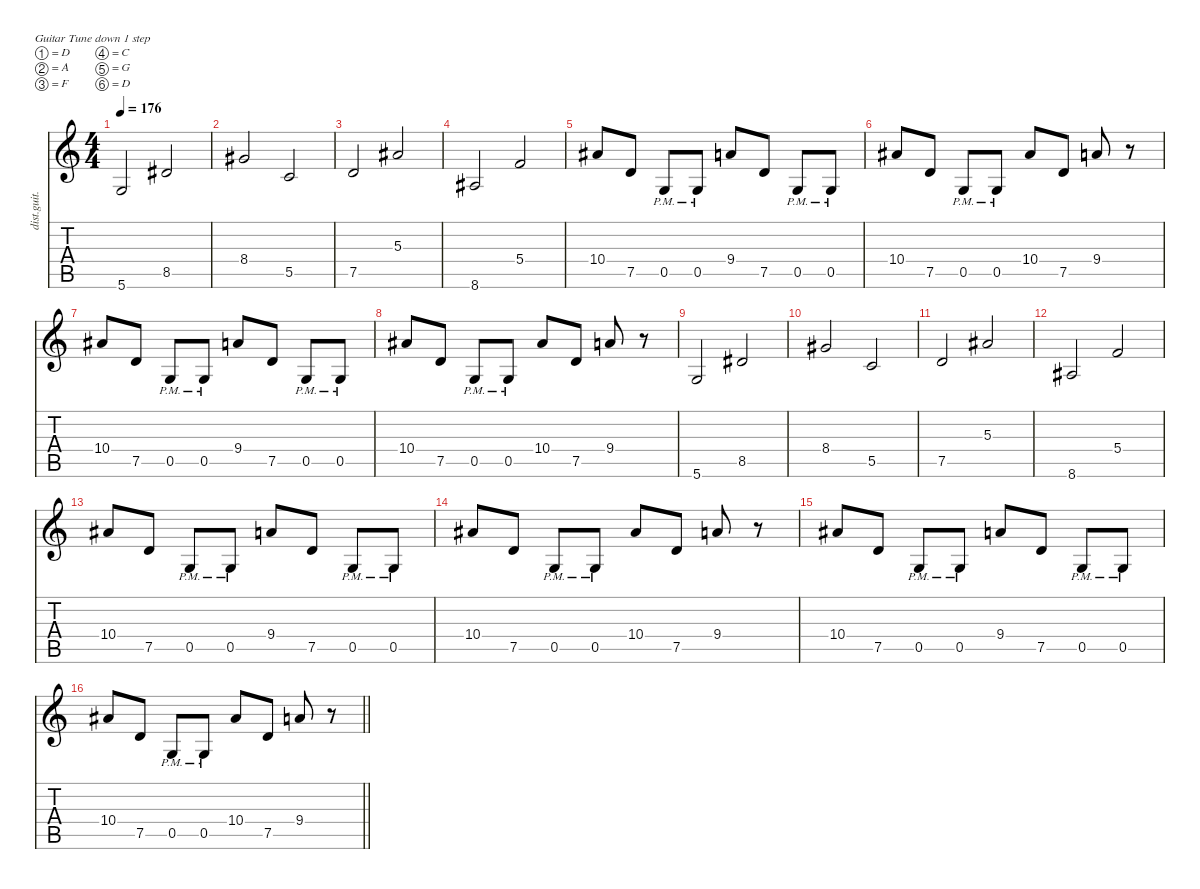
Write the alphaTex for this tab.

\defaultSystemsLayout 4
\hideDynamics
\bracketExtendMode nobrackets
\track ("Bobby Koelble " "dist.guit.") {instrument distortionguitar}
\staff {score tabs}
\tuning (D4 A3 F3 C3 G2 D2)
\ts (4 4)
\tempo 176
\clef g2
\ks c
5.6.2{dy f} 8.5{acc #}.2 |
8.4{acc #}.2 5.5.2 |
7.5.2 5.3{acc #}.2 |
8.6{acc #}.2 5.4.2 |
10.4{acc #}.8 7.5.8 0.5{pm}.8 0.5{pm}.8 9.4.8 7.5.8 0.5{pm}.8 0.5{pm}.8 |
10.4{acc #}.8 7.5.8 0.5{pm}.8 0.5{pm}.8 10.4{acc #}.8 7.5.8 9.4.8 r.8 |
10.4{acc #}.8 7.5.8 0.5{pm}.8 0.5{pm}.8 9.4.8 7.5.8 0.5{pm}.8 0.5{pm}.8 |
10.4{acc #}.8 7.5.8 0.5{pm}.8 0.5{pm}.8 10.4{acc #}.8 7.5.8 9.4.8 r.8 |
5.6.2 8.5{acc #}.2 |
8.4{acc #}.2 5.5.2 |
7.5.2 5.3{acc #}.2 |
8.6{acc #}.2 5.4.2 |
10.4{acc #}.8 7.5.8 0.5{pm}.8 0.5{pm}.8 9.4.8 7.5.8 0.5{pm}.8 0.5{pm}.8 |
10.4{acc #}.8 7.5.8 0.5{pm}.8 0.5{pm}.8 10.4{acc #}.8 7.5.8 9.4.8 r.8 |
10.4{acc #}.8 7.5.8 0.5{pm}.8 0.5{pm}.8 9.4.8 7.5.8 0.5{pm}.8 0.5{pm}.8 |
\barLineRight lightlight
10.4{acc #}.8 7.5.8 0.5{pm}.8 0.5{pm}.8 10.4{acc #}.8 7.5.8 9.4.8 r.8
